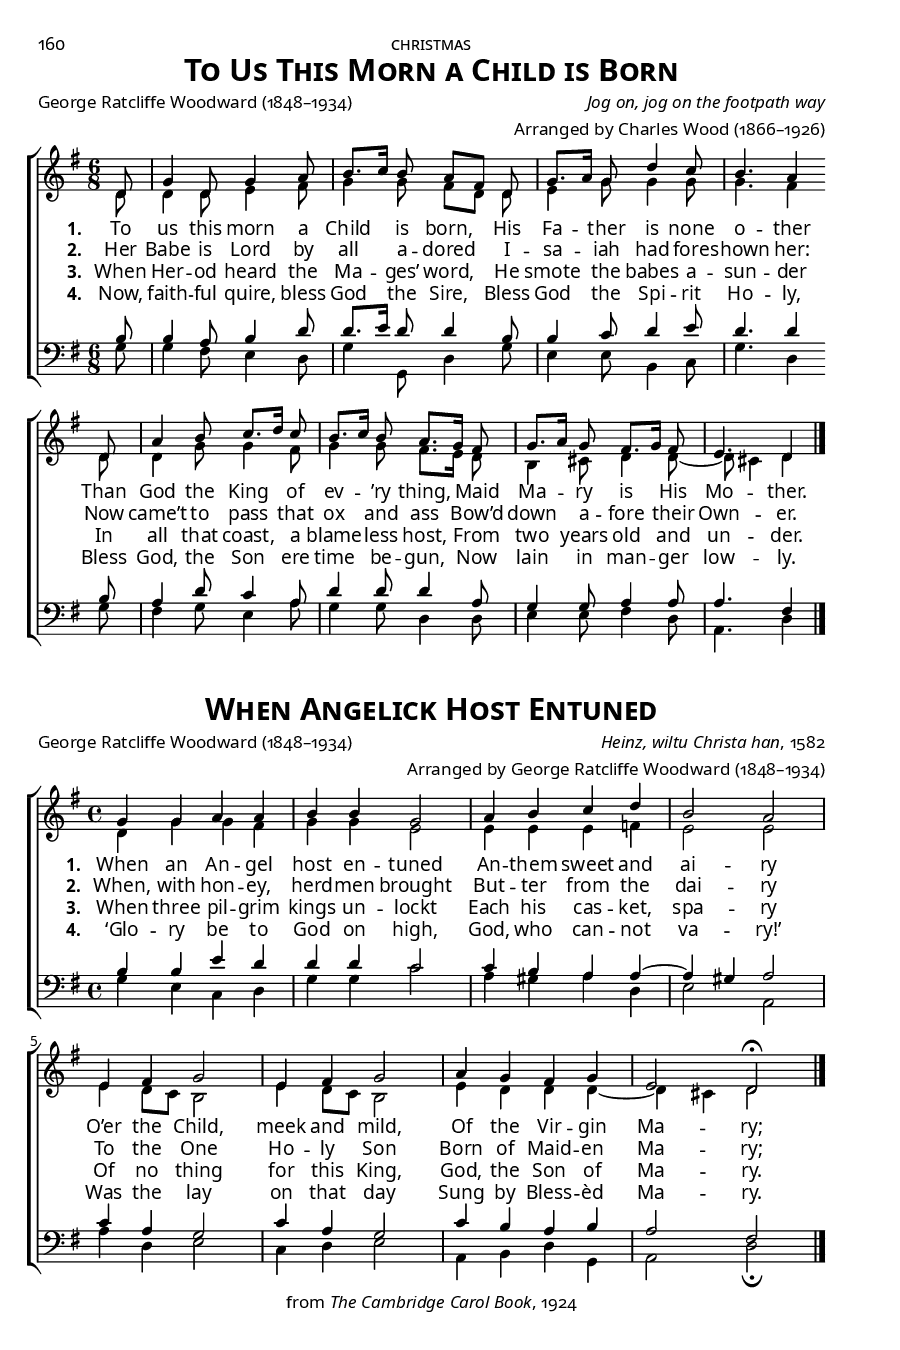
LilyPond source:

\version "2.14.2"
\include "util.ly"
\header {
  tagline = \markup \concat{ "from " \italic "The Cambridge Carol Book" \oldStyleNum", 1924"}
}
\paper {
  print-all-headers = ##t
  paper-height = 9\in
  paper-width = 6\in
  indent = 0\in
  %system-system-spacing = #'((basic-distance . 10) (padding . 0))
  system-system-spacing =
    #'((basic-distance . 0)
       (minimum-distance . 0)
       (padding . 1)
       (stretchability . 100))
  score-markup-spacing =
    #'((basic-distance . 0)
       (minimum-distance . 0)
       (padding . -20)
       (stretchability . 100))
  ragged-last-bottom = ##f
  ragged-bottom = ##f
  two-sided = ##t
  inner-margin = 0.5\in
  outer-margin = 0.25\in
  top-margin = 0.25\in
  bottom-margin = 0.25\in
  first-page-number = #160
  print-first-page-number = ##t
  headerLine = \markup{\override #'(font-name . "Garamond Premier Pro") \smallCapsOldStyle"christmas"}
  oddHeaderMarkup = \markup\fill-line{
     \override #'(font-name . "Garamond Premier Pro")\abs-fontsize #8.5
     \combine 
        \fill-line{"" \on-the-fly #print-page-number-check-first
        \oldStylePageNum""
        }
        \fill-line{\headerLine}
  }
  evenHeaderMarkup = \markup {
     \override #'(font-name . "Garamond Premier Pro")\abs-fontsize #8.5
     \combine
        \on-the-fly #print-page-number-check-first
        \oldStylePageNum""
        \fill-line{\headerLine}
  }
}
#(set-global-staff-size 15) \paper{ #(define fonts (make-pango-font-tree "GoudyOlSt BT" "Garamond Premier Pro" "Garamond Premier Pro" (/ 15 20))) }
global = {
  \key g \major
  \time 6/8
  \autoBeamOff
  \override DynamicLineSpanner #'staff-padding = #0.0
  \override DynamicLineSpanner #'Y-extent = #'(-1 . 1)
}

sopMusic = \relative c' {
  \partial 8 d8 |
  g4 d8 g4 a8 |
  b8.[ c16] b8 a[ fis] d |
  g8.[ a16] g8 d'4 c8 |
  b4. a4 \bar""\break d,8 |
  
  a'4 b8 c8.[ d16] c8 |
  b8.[ c16] b8 a8.[ g16] fis8 |
  g8.[ a16] g8 fis8.[ g16] fis8 |
  \partial 8*5 e4. d4 \bar "|."
}
sopWords = \lyricmode {
  
}

altoMusic = \relative c' {
  d8 |
  d4 d8 e4 fis8 |
  g4 g8 fis[ d] d |
  e4 g8 g4 g8 |
  g4. fis4 d8 |
  
  d4 g8 g4 fis8 |
  g4 g8 fis8.[ e16] d8 |
  b4 cis8 d4 d8~ |
  d cis!4 d4 \bar "|."
}
altoWords = \lyricmode {  
  \dropLyricsIX
  \set stanza = #"1. "
  To us this morn a Child is born,
  His Fa -- ther is none o -- ther
  Than God the King of ev -- ’ry thing,
  Maid Ma -- ry is His Mo -- ther.
}
altoWordsII = \lyricmode {
  \dropLyricsIX
%\markup\italic
  \set stanza = #"2. "
  Her Babe is Lord by all a -- dored
  I -- sa -- iah had fore -- shown her:
  Now came’t to pass that ox and ass
  Bow’d down a -- fore their Own -- er.
  \set ignoreMelismata = ##t
}
altoWordsIII = \lyricmode {
  \dropLyricsIX
  \set stanza = #"3. "
  When Her -- od heard the Ma -- ges’ word,
  He smote the babes a -- sun -- der
  In all that coast, a blame -- less host,
  From two years old and un -- der.
  \set ignoreMelismata = ##t
}
altoWordsIV = \lyricmode {
  \dropLyricsIX
  \set stanza = #"4. "
  Now, faith -- ful quire, bless God the Sire,
  Bless God the Spi -- rit Ho -- ly,
  Bless God, the Son ere time be -- gun,
  Now lain in man -- ger low -- ly.
  \set ignoreMelismata = ##t
}
altoWordsV = \lyricmode {
  \set stanza = #"5. "
  \set ignoreMelismata = ##t
}
altoWordsVI = \lyricmode {
  \set stanza = #"6. "
  \set ignoreMelismata = ##t
}
tenorMusic = \relative c' {
  b8 |
  b4 a8 b4 d8 |
  d8.[ e16] d8 d4 b8 |
  b4 c8 d4 e8 |
  d4. d4 b8 |
  
  a4 d8 c4 a8 |
  d4 d8 d4 a8 |
  g4 g8 a4 a8 |
  a4. fis4 \bar "|."
}
tenorWords = \lyricmode {

}

bassMusic = \relative c {
  g'8 |
  g4 fis8 e4 d8 |
  g4 g,8 d'4 g8 |
  e4 e8 b4 c8 |
  g'4. d4 g8 |
  
  fis4 g8 e4 a8 |
  g4 g8 d4 d8 |
  e4 e8 fis4 d8 |
  a4. d4 \bar "|."
}
bassWords = \lyricmode {

}

pianoRH = \relative c' {
  
}
pianoLH = \relative c' {
  
}

\score {
  <<
   \new ChoirStaff <<
    \new Staff = women <<
      \new Voice = "sopranos" { \voiceOne << \global \sopMusic >> }
      \new Voice = "altos" { \voiceTwo << \global \altoMusic >> }
    >>
   \new Staff = men <<
      \clef bass
      \new Voice = "tenors" { \voiceOne << \global \tenorMusic >> }
      \new Voice = "basses" { \voiceTwo << \global \bassMusic >> }
    >>
    \new Lyrics \with { alignAboveContext = #"women" \override VerticalAxisGroup #'nonstaff-relatedstaff-spacing = #'((basic-distance . 1))} \lyricsto "sopranos" \sopWords
    \new Lyrics = "altosVI"  \with { alignBelowContext = #"women" } \lyricsto "basses" \altoWordsVI
    \new Lyrics = "altosV"  \with { alignBelowContext = #"women" } \lyricsto "basses" \altoWordsV
    \new Lyrics = "altosIV"  \with { alignBelowContext = #"women" } \lyricsto "basses" \altoWordsIV
    \new Lyrics = "altosIII"  \with { alignBelowContext = #"women" } \lyricsto "basses" \altoWordsIII
    \new Lyrics = "altosII"  \with { alignBelowContext = #"women" } \lyricsto "basses" \altoWordsII
    \new Lyrics = "altos"  \with { alignBelowContext = #"women" \override VerticalAxisGroup #'nonstaff-relatedstaff-spacing = #'((padding . -0.5))} \lyricsto "basses" \altoWords
    \new Lyrics \with { alignAboveContext = #"men" \override VerticalAxisGroup #'nonstaff-relatedstaff-spacing = #'((basic-distance . 1)) } \lyricsto "tenors" \tenorWords
    \new Lyrics \with { alignBelowContext = #"men" \override VerticalAxisGroup #'nonstaff-relatedstaff-spacing = #'((basic-distance . 1)) } \lyricsto "basses" \bassWords
  >>
%    \new PianoStaff << \new Staff { \new Voice { \pianoRH } } \new Staff { \clef "bass" \pianoLH } >>
  >>
  \layout {
    \context {
      \Score
      %\override SpacingSpanner #'base-shortest-duration = #(ly:make-moment 1 8)
      %\override SpacingSpanner #'common-shortest-duration = #(ly:make-moment 1 4)
    }
    \context {
      % Remove all empty staves
      % \Staff \RemoveEmptyStaves \override VerticalAxisGroup #'remove-first = ##t
    }
  }
  \header {
    title = \markup{\override #'(font-name . "Garamond Premier Pro Semibold"){ \abs-fontsize #15 \smallCapsOldStyle"To Us This Morn a Child is Born"}}
    poet = \markup\oldStyleNum"George Ratcliffe Woodward (1848–1934)"
    composer = \markup{\italic "Jog on, jog on the footpath way"}
    arranger = \markup\oldStyleNum"Arranged by Charles Wood (1866–1926)"
  }
}







%When Angelick Host Entuned
global = {
  \key g \major
  \time 4/4
  \autoBeamOff
  \override DynamicLineSpanner #'staff-padding = #0.0
  \override DynamicLineSpanner #'Y-extent = #'(-1 . 1)
}

sopMusic = \relative c' {
  g'4 g a a |
  b b g2 |
  a4 b c d |
  b2 a |
  
  e4 fis g2 |
  e4 fis g2 |
  a4 g fis g |
  e2 d\fermata \bar "|."
}
sopWords = \lyricmode {
  
}

altoMusic = \relative c' {
  d4 g g fis |
  g g e2 |
  e4 e e f |
  e2 e |
  
  e4 d8[ c] b2 |
  e4 d8[ c] b2 |
  e4 d d d~ |
  d cis d2 \bar "|."
}
altoWords = \lyricmode {
  \dropLyricsIX
  \set stanza = #"1. "
  When an An -- gel host en -- tuned
  An -- them sweet and ai -- ry
  O’er the Child, meek and mild,
  \set associatedVoice = "sopranos"
  Of the Vir -- gin Ma -- ry;
}
altoWordsII = \lyricmode {
  \dropLyricsIX
%\markup\italic
  \set stanza = #"2. "
  When, with hon -- ey, herd -- men brought
  But -- ter from the dai -- ry
  To the One Ho -- ly Son
  \set associatedVoice = "sopranos"
  Born of Maid -- en Ma -- ry;
  \set ignoreMelismata = ##t
}
altoWordsIII = \lyricmode {
  \dropLyricsIX
  \set stanza = #"3. "
  When three pil -- grim kings un -- lockt
  Each his cas -- ket, spa -- ry
  Of no thing for this King,
  \set associatedVoice = "sopranos"
  God, the Son of Ma -- ry.
  \set ignoreMelismata = ##t
}
altoWordsIV = \lyricmode {
  \dropLyricsIX
  \set stanza = #"4. "
  ‘Glo -- ry be to God on high,
  God, who can -- not va -- ry!’
  Was the lay on that day
  \set associatedVoice = "sopranos"
  Sung by Bless -- èd Ma -- ry.
  \set ignoreMelismata = ##t
}
altoWordsV = \lyricmode {
  \set stanza = #"5. "
  \set ignoreMelismata = ##t
}
altoWordsVI = \lyricmode {
  \set stanza = #"6. "
  \set ignoreMelismata = ##t
}
tenorMusic = \relative c' {
  b4 b e d |
  d d c2 |
  c4 b a a~ |
  a gis a2 |
  
  c4 a g2 |
  c4 a g2 |
  c4 b a b |
  a2 fis \bar "|."
}
tenorWords = \lyricmode {

}

bassMusic = \relative c {
  g'4 e c d |
  g g c2 |
  a4 gis a d, |
  e2 a, |
  
  a'4 d, e2 |
  c4 d e2 |
  a,4 b d g, |
  a2 d\fermata \bar "|."
}
bassWords = \lyricmode {

}

pianoRH = \relative c' {
  
}
pianoLH = \relative c' {
  
}

\score {
  <<
   \new ChoirStaff <<
    \new Staff = women <<
      \new Voice = "sopranos" { \voiceOne << \global \sopMusic >> }
      \new Voice = "altos" { \voiceTwo << \global \altoMusic >> }
    >>
    \new Lyrics \with { alignAboveContext = #"women" \override VerticalAxisGroup #'nonstaff-relatedstaff-spacing = #'((basic-distance . 1))} \lyricsto "sopranos" \sopWords
    \new Lyrics = "altosVI"  \with { alignBelowContext = #"women" } \lyricsto "sopranos" \altoWordsVI
    \new Lyrics = "altosV"  \with { alignBelowContext = #"women" } \lyricsto "sopranos" \altoWordsV
    \new Lyrics = "altosIV"  \with { alignBelowContext = #"women" } \lyricsto "sopranos" \altoWordsIV
    \new Lyrics = "altosIII"  \with { alignBelowContext = #"women" } \lyricsto "sopranos" \altoWordsIII
    \new Lyrics = "altosII"  \with { alignBelowContext = #"women" } \lyricsto "sopranos" \altoWordsII
    \new Lyrics = "altos"  \with { alignBelowContext = #"women" \override VerticalAxisGroup #'nonstaff-relatedstaff-spacing = #'((padding . -0.5))} \lyricsto "sopranos" \altoWords
   \new Staff = men <<
      \clef bass
      \new Voice = "tenors" { \voiceOne << \global \tenorMusic >> }
      \new Voice = "basses" { \voiceTwo << \global \bassMusic >> }
    >>
    \new Lyrics \with { alignAboveContext = #"men" \override VerticalAxisGroup #'nonstaff-relatedstaff-spacing = #'((basic-distance . 1)) } \lyricsto "tenors" \tenorWords
    \new Lyrics \with { alignBelowContext = #"men" \override VerticalAxisGroup #'nonstaff-relatedstaff-spacing = #'((basic-distance . 1)) } \lyricsto "basses" \bassWords
  >>
%    \new PianoStaff << \new Staff { \new Voice { \pianoRH } } \new Staff { \clef "bass" \pianoLH } >>
  >>
  \layout {
    \context {
      \Score
      %\override SpacingSpanner #'base-shortest-duration = #(ly:make-moment 1 8)
      %\override SpacingSpanner #'common-shortest-duration = #(ly:make-moment 1 4)
    }
    \context {
      % Remove all empty staves
      % \Staff \RemoveEmptyStaves \override VerticalAxisGroup #'remove-first = ##t
    }
  }
  \header {
    title = \markup{\override #'(font-name . "Garamond Premier Pro Semibold"){ \abs-fontsize #15 \smallCapsOldStyle"When Angelick Host Entuned"}}
    poet = \markup\oldStyleNum"George Ratcliffe Woodward (1848–1934)"
    composer = \markup\concat{\italic"Heinz, wiltu Christa han" \oldStyleNum", 1582"}
    arranger = \markup\oldStyleNum"Arranged by George Ratcliffe Woodward (1848–1934)"
  }
}
